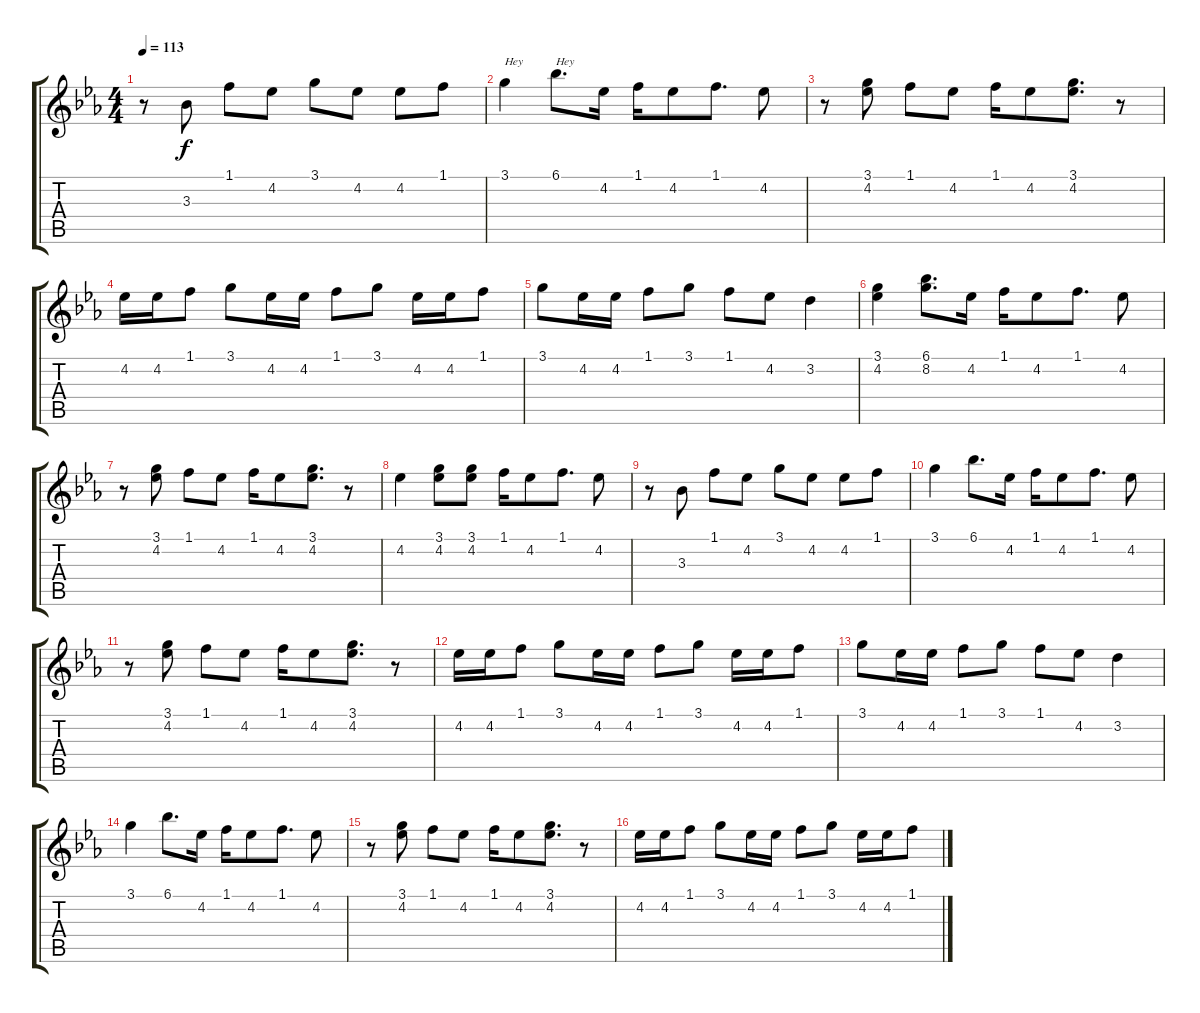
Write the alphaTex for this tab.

\track "" {instrument distortionguitar}
\staff {score tabs}
\tuning (E4 B3 G3 D3 A2 E2) {hide}
\ts (4 4)
\tempo 113
\clef g2
\ks eb
r.8{dy f} 3.3.8{txt ""} 1.1.8{txt ""} 4.2.8 3.1.8{txt ""} 4.2.8{txt ""} 4.2.8{txt ""} 1.1.8{txt ""} |
3.1.4{txt "Hey"} 6.1.8{d txt "Hey"} 4.2.16 1.1.16{txt ""} 4.2.8{txt ""} 1.1.8{d txt ""} 4.2.8{txt ""} |
r.8 (3.1 4.2).8{txt ""} 1.1.8{txt ""} 4.2.8 1.1.16{txt ""} 4.2.8{txt ""} (3.1 4.2).8{d txt ""} r.8 |
4.2.16{txt ""} 4.2.16{txt ""} 1.1.8{txt ""} 3.1.8{txt ""} 4.2.16 4.2.16{txt ""} 1.1.8{txt ""} 3.1.8{txt ""} 4.2.16{txt ""} 4.2.16 1.1.8{txt ""} |
3.1.8{txt ""} 4.2.16{txt ""} 4.2.16{txt ""} 1.1.8{txt ""} 3.1.8{txt ""} 1.1.8{txt ""} 4.2.8{txt ""} 3.2.4{txt ""} |
(3.1 4.2).4{txt ""} (6.1 8.2).8{d} 4.2.16 1.1.16{txt ""} 4.2.8 1.1.8{d txt ""} 4.2.8{txt ""} |
r.8 (3.1 4.2).8{txt ""} 1.1.8{txt ""} 4.2.8{txt ""} 1.1.16{txt ""} 4.2.8{txt ""} (3.1 4.2).8{d txt ""} r.8 |
4.2.4{txt ""} (3.1 4.2).8{txt ""} (3.1 4.2).8{txt ""} 1.1.16{txt ""} 4.2.8{txt ""} 1.1.8{d txt ""} 4.2.8{txt ""} |
r.8 3.3.8{txt ""} 1.1.8 4.2.8{txt ""} 3.1.8 4.2.8{txt ""} 4.2.8{txt ""} 1.1.8{txt ""} |
3.1.4{txt ""} 6.1.8{d} 4.2.16 1.1.16{txt ""} 4.2.8{txt ""} 1.1.8{d txt ""} 4.2.8{txt ""} |
r.8 (3.1 4.2).8{txt ""} 1.1.8{txt ""} 4.2.8 1.1.16{txt ""} 4.2.8{txt ""} (3.1 4.2).8{d txt ""} r.8 |
4.2.16{txt ""} 4.2.16{txt ""} 1.1.8{txt ""} 3.1.8{txt ""} 4.2.16{txt ""} 4.2.16{txt ""} 1.1.8{txt ""} 3.1.8 4.2.16{txt ""} 4.2.16{txt ""} 1.1.8{txt ""} |
3.1.8{txt ""} 4.2.16{txt ""} 4.2.16{txt ""} 1.1.8{txt ""} 3.1.8{txt ""} 1.1.8{txt ""} 4.2.8{txt ""} 3.2.4{txt ""} |
3.1.4{txt ""} 6.1.8{d txt ""} 4.2.16 1.1.16{txt ""} 4.2.8{txt ""} 1.1.8{d txt ""} 4.2.8{txt ""} |
r.8 (3.1 4.2).8{txt ""} 1.1.8{txt ""} 4.2.8 1.1.16{txt ""} 4.2.8{txt ""} (3.1 4.2).8{d txt ""} r.8 |
4.2.16{txt ""} 4.2.16 1.1.8{txt ""} 3.1.8{txt ""} 4.2.16{txt ""} 4.2.16 1.1.8{txt ""} 3.1.8{txt ""} 4.2.16{txt ""} 4.2.16{txt ""} 1.1.8{txt ""}
